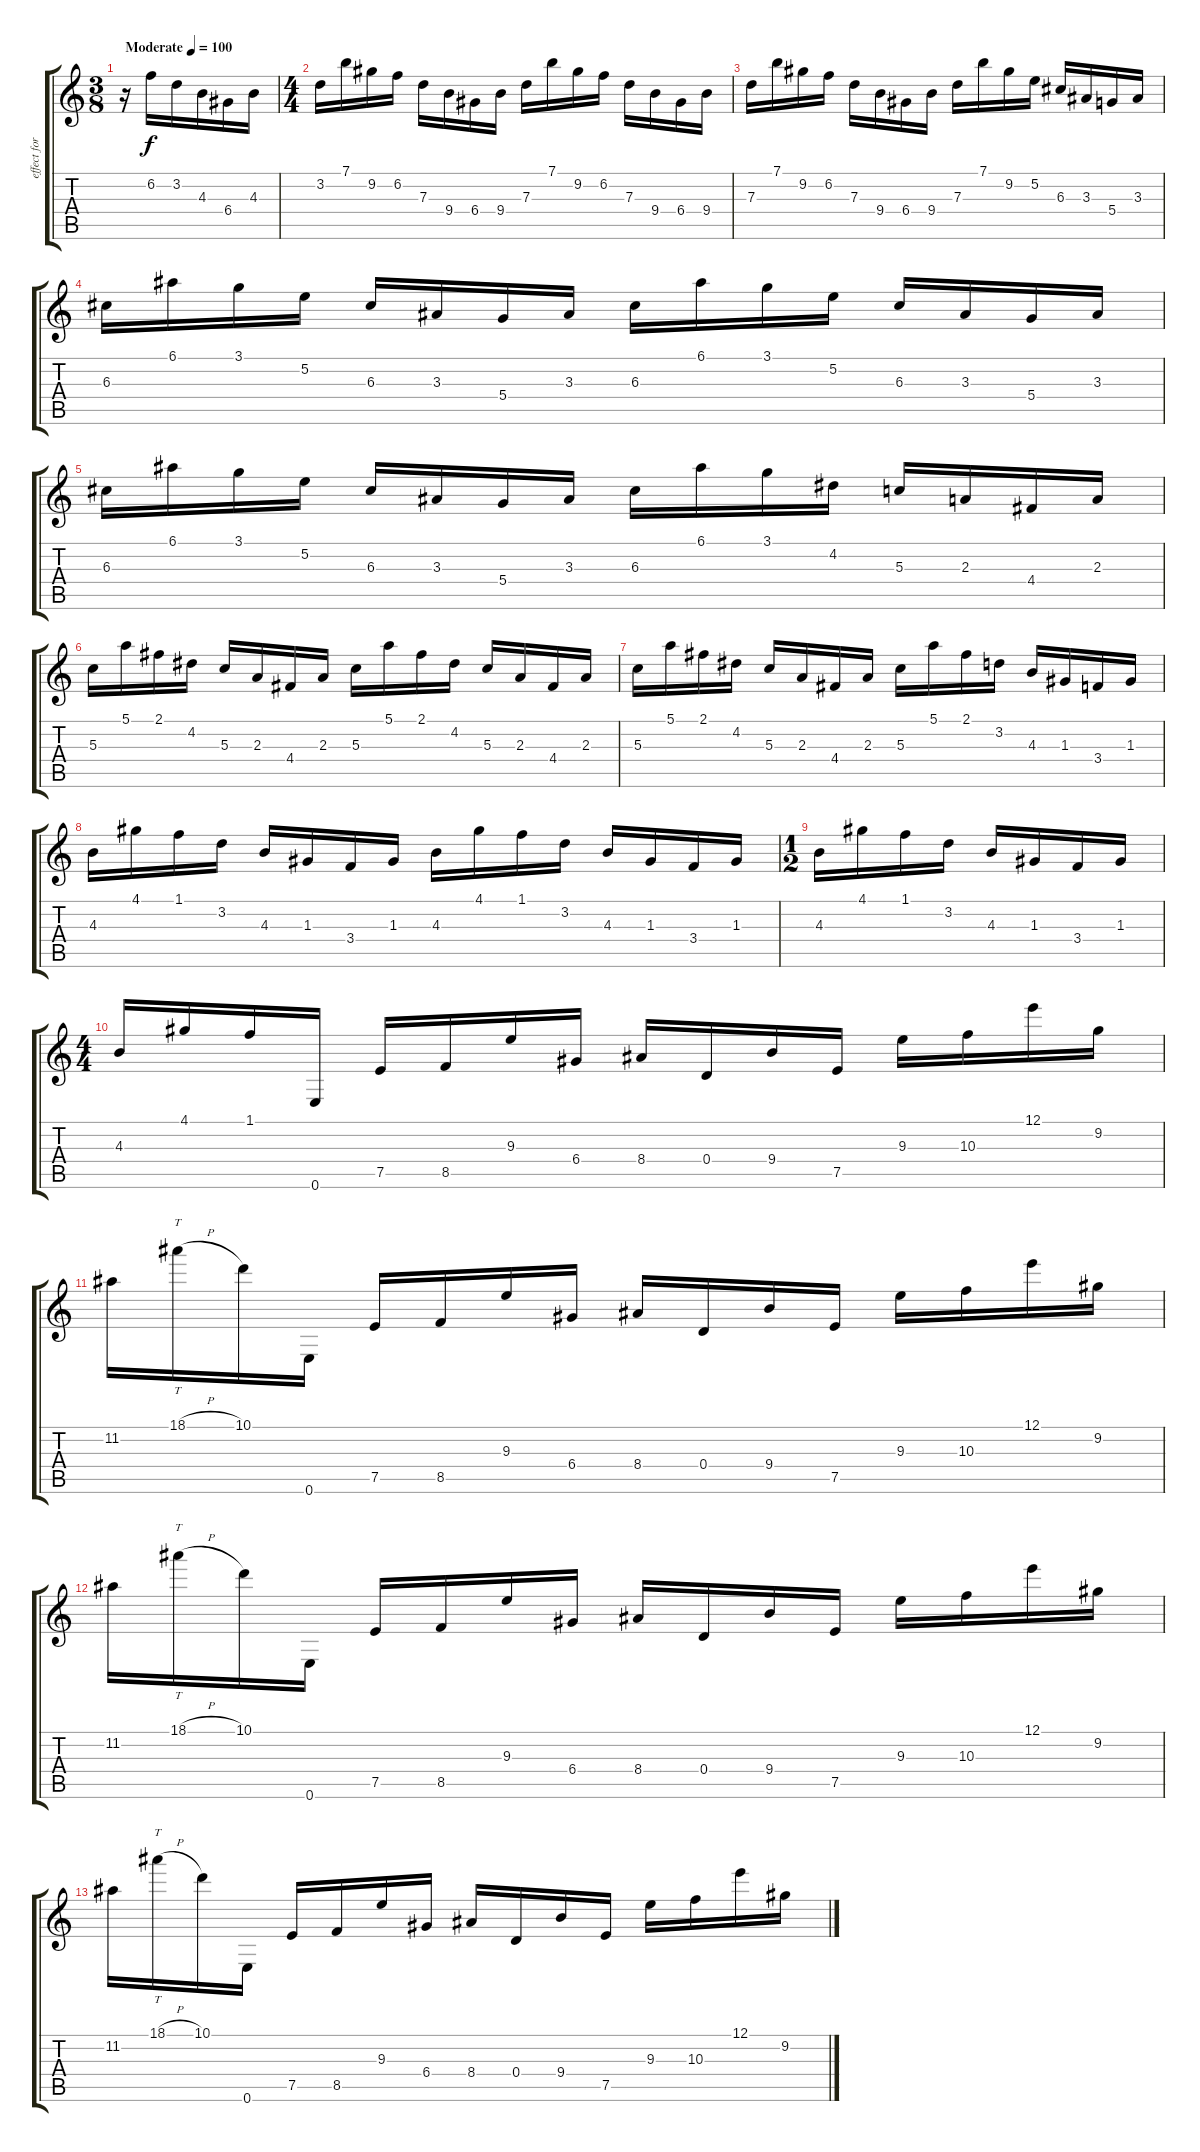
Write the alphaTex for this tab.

\track ("effect for first guitar" "effect for") {instrument overdrivenguitar}
\staff {score tabs}
\tuning (E4 B3 G3 D3 A2 E2) {hide}
\ts (3 8)
\tempo (100 "Moderate")
\clef g2
\ks c
r.16{dy f instrument overdrivenguitar} 6.2.16 3.2.16 4.3.16 6.4.16 4.3.16 |
\ts (4 4)
3.2.16 7.1.16 9.2.16 6.2.16 7.3.16 9.4.16 6.4.16 9.4.16 7.3.16 7.1.16 9.2.16 6.2.16 7.3.16 9.4.16 6.4.16 9.4.16 |
7.3.16 7.1.16 9.2.16 6.2.16 7.3.16 9.4.16 6.4.16 9.4.16 7.3.16 7.1.16 9.2.16 5.2.16 6.3.16 3.3.16 5.4.16 3.3.16 |
6.3.16 6.1.16 3.1.16 5.2.16 6.3.16 3.3.16 5.4.16 3.3.16 6.3.16 6.1.16 3.1.16 5.2.16 6.3.16 3.3.16 5.4.16 3.3.16 |
6.3.16 6.1.16 3.1.16 5.2.16 6.3.16 3.3.16 5.4.16 3.3.16 6.3.16 6.1.16 3.1.16 4.2.16 5.3.16 2.3.16 4.4.16 2.3.16 |
5.3.16 5.1.16 2.1.16 4.2.16 5.3.16 2.3.16 4.4.16 2.3.16 5.3.16 5.1.16 2.1.16 4.2.16 5.3.16 2.3.16 4.4.16 2.3.16 |
5.3.16 5.1.16 2.1.16 4.2.16 5.3.16 2.3.16 4.4.16 2.3.16 5.3.16 5.1.16 2.1.16 3.2.16 4.3.16 1.3.16 3.4.16 1.3.16 |
4.3.16 4.1.16 1.1.16 3.2.16 4.3.16 1.3.16 3.4.16 1.3.16 4.3.16 4.1.16 1.1.16 3.2.16 4.3.16 1.3.16 3.4.16 1.3.16 |
\ts (1 2)
4.3.16 4.1.16 1.1.16 3.2.16 4.3.16 1.3.16 3.4.16 1.3.16 |
\ts (4 4)
4.3.16 4.1.16 1.1.16 0.6.16 7.5.16 8.5.16 9.3.16 6.4.16 8.4.16 0.4.16 9.4.16 7.5.16 9.3.16 10.3.16 12.1.16 9.2.16 |
11.2.16 18.1{h}.16{tt} 10.1.16 0.6.16 7.5.16 8.5.16 9.3.16 6.4.16 8.4.16 0.4.16 9.4.16 7.5.16 9.3.16 10.3.16 12.1.16 9.2.16 |
11.2.16 18.1{h}.16{tt} 10.1.16 0.6.16 7.5.16 8.5.16 9.3.16 6.4.16 8.4.16 0.4.16 9.4.16 7.5.16 9.3.16 10.3.16 12.1.16 9.2.16 |
11.2.16 18.1{h}.16{tt} 10.1.16 0.6.16 7.5.16 8.5.16 9.3.16 6.4.16 8.4.16 0.4.16 9.4.16 7.5.16 9.3.16 10.3.16 12.1.16 9.2.16
